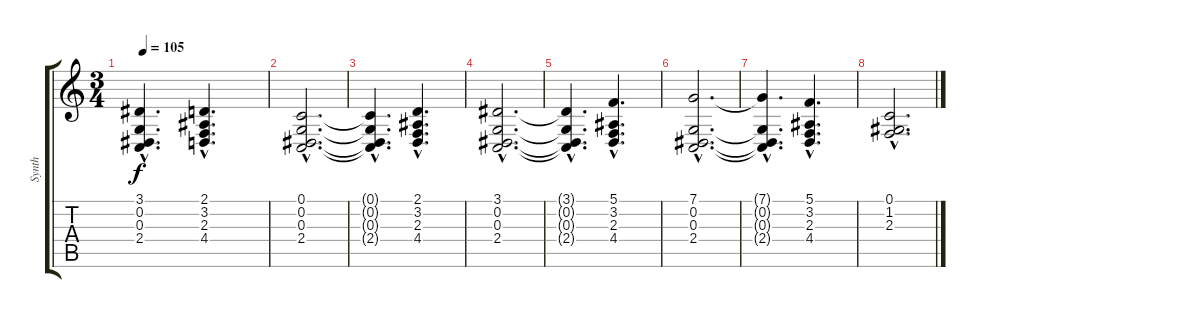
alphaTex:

\track ("Synth" "Synth") {instrument stringensemble1}
\staff {score tabs}
\tuning (C4 G3 Eb3 Bb2 F2 C2) {hide}
\ts (3 4)
\tempo 105
\clef g2
\ks c
(3.1{hac t} 0.2{hac t} 0.3{hac t} 2.4{hac t}).4{d dy f} (2.1{hac} 3.2{hac} 2.3{hac} 4.4{hac}).4{d} |
(0.1{hac} 0.2{hac} 0.3{hac} 2.4{hac}).2{d} |
(0.1{hac t} 0.2{hac t} 0.3{hac t} 2.4{hac t}).4{d} (2.1{hac} 3.2{hac} 2.3{hac} 4.4{hac}).4{d} |
(3.1{hac} 0.2{hac} 0.3{hac} 2.4{hac}).2{d} |
(3.1{hac t} 0.2{hac t} 0.3{hac t} 2.4{hac t}).4{d} (5.1{hac} 3.2{hac} 2.3{hac} 4.4{hac}).4{d} |
(7.1{hac} 0.2{hac} 0.3{hac} 2.4{hac}).2{d} |
(7.1{hac t} 0.2{hac t} 0.3{hac t} 2.4{hac t}).4{d} (5.1{hac} 3.2{hac} 2.3{hac} 4.4{hac}).4{d} |
(0.1{hac} 1.2{hac} 2.3{hac}).2{d}
